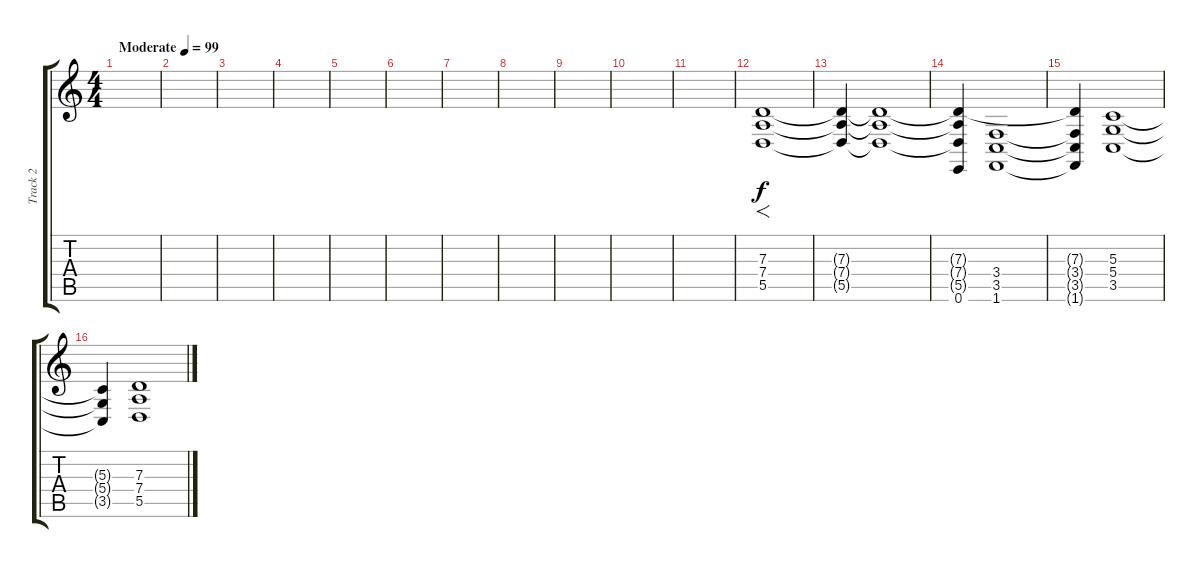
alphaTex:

\track ("Track 2" "Track 2") {instrument synthstrings1}
\staff {score tabs}
\tuning (E4 B3 G3 D3 A2 E2) {hide}
\ts (4 4)
\tempo (99 "Moderate")
\clef g2
\ks c
|
|
|
|
|
|
|
|
|
|
|
(7.3 7.4 5.5).1{f} |
(7.3{t} 7.4{t} 5.5{t}).4 (7.3{t} 7.4{t} 5.5{t}).1 |
(7.3{t} 7.4{t} 5.5{t} 0.6).4 (3.4 3.5 1.6).1 |
(7.3{t} 3.4{t} 3.5{t} 1.6{t}).4 (5.3 5.4 3.5).1 |
(5.3{t} 5.4{t} 3.5{t}).4 (7.3 7.4 5.5).1
